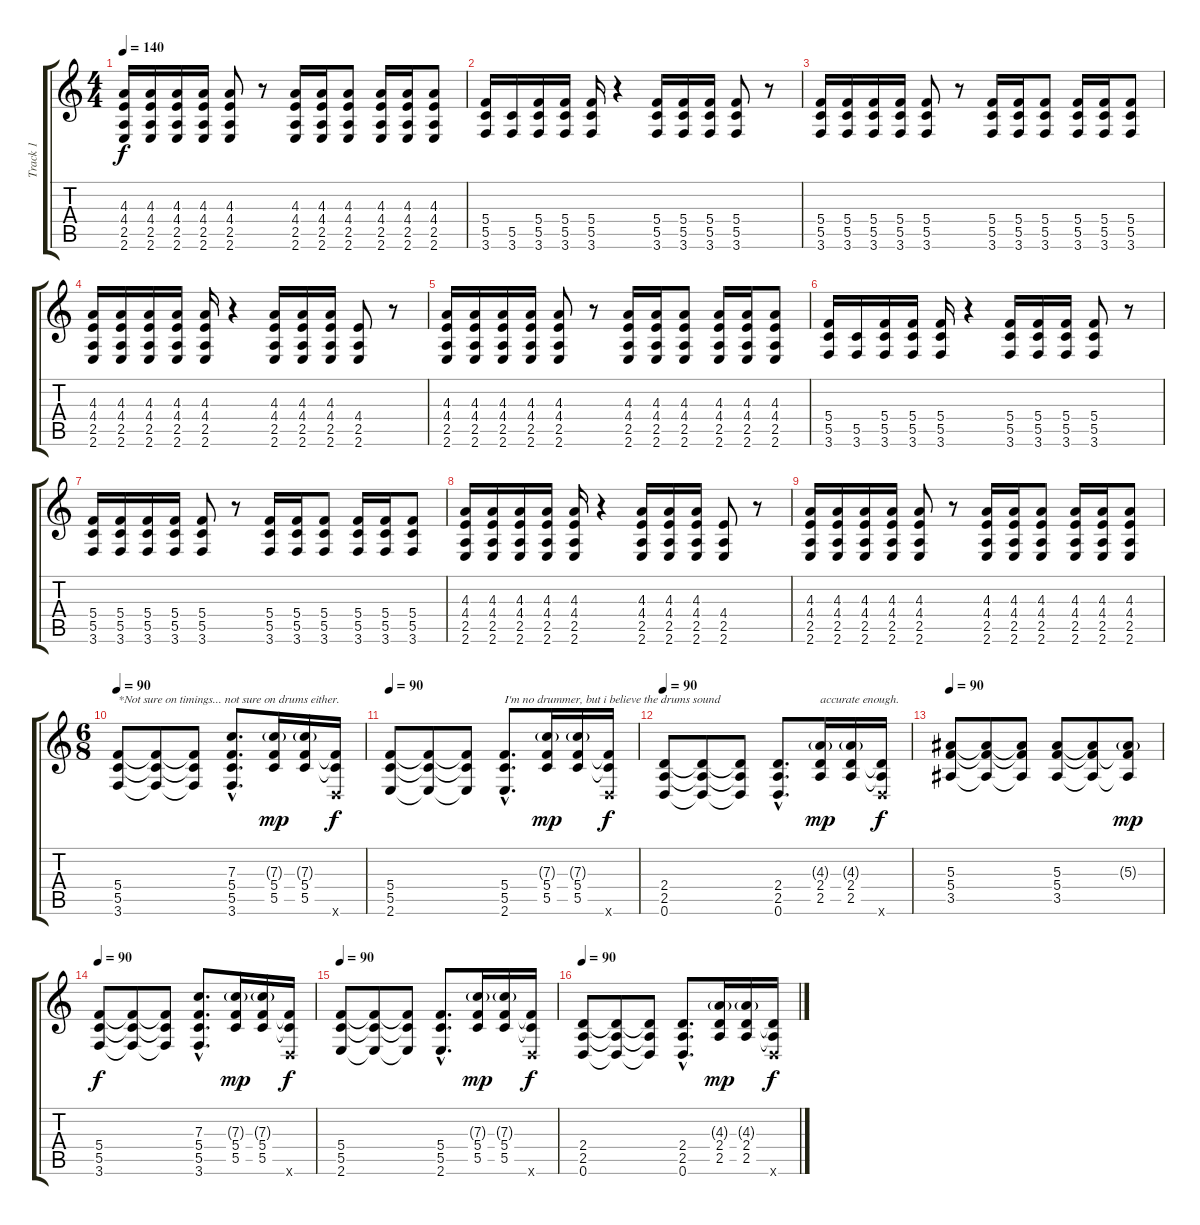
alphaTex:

\track ("Track 1" "Track 1") {instrument overdrivenguitar}
\staff {score tabs}
\tuning (D4 A3 F3 C3 G2 D2) {hide}
\ts (4 4)
\tempo 140
\clef g2
\ks c
(4.3 4.4 2.5 2.6).16{dy f} (4.3 4.4 2.5 2.6).16 (4.3 4.4 2.5 2.6).16 (4.3 4.4 2.5 2.6).16 (4.3 4.4 2.5 2.6).8 r.8 (4.3 4.4 2.5 2.6).16 (4.3 4.4 2.5 2.6).16 (4.3 4.4 2.5 2.6).8 (4.3 4.4 2.5 2.6).16 (4.3 4.4 2.5 2.6).16 (4.3 4.4 2.5 2.6).8 |
(5.4 5.5 3.6).16{instrument overdrivenguitar} (5.5 3.6).16 (5.4 5.5 3.6).16 (5.4 5.5 3.6).16 (5.4 5.5 3.6).16 r.4 (5.4 5.5 3.6).16 (5.4 5.5 3.6).16 (5.4 5.5 3.6).16 (5.4 5.5 3.6).8 r.8 |
(5.4 5.5 3.6).16 (5.4 5.5 3.6).16 (5.4 5.5 3.6).16 (5.4 5.5 3.6).16 (5.4 5.5 3.6).8 r.8 (5.4 5.5 3.6).16 (5.4 5.5 3.6).16 (5.4 5.5 3.6).8 (5.4 5.5 3.6).16 (5.4 5.5 3.6).16 (5.4 5.5 3.6).8 |
(4.3 4.4 2.5 2.6).16 (4.3 4.4 2.5 2.6).16 (4.3 4.4 2.5 2.6).16 (4.3 4.4 2.5 2.6).16 (4.3 4.4 2.5 2.6).16 r.4 (4.3 4.4 2.5 2.6).16 (4.3 4.4 2.5 2.6).16 (4.3 4.4 2.5 2.6).16 (4.4 2.5 2.6).8 r.8 |
(4.3 4.4 2.5 2.6).16 (4.3 4.4 2.5 2.6).16 (4.3 4.4 2.5 2.6).16 (4.3 4.4 2.5 2.6).16 (4.3 4.4 2.5 2.6).8 r.8 (4.3 4.4 2.5 2.6).16 (4.3 4.4 2.5 2.6).16 (4.3 4.4 2.5 2.6).8 (4.3 4.4 2.5 2.6).16 (4.3 4.4 2.5 2.6).16 (4.3 4.4 2.5 2.6).8 |
(5.4 5.5 3.6).16{instrument overdrivenguitar} (5.5 3.6).16 (5.4 5.5 3.6).16 (5.4 5.5 3.6).16 (5.4 5.5 3.6).16 r.4 (5.4 5.5 3.6).16 (5.4 5.5 3.6).16 (5.4 5.5 3.6).16 (5.4 5.5 3.6).8 r.8 |
(5.4 5.5 3.6).16 (5.4 5.5 3.6).16 (5.4 5.5 3.6).16 (5.4 5.5 3.6).16 (5.4 5.5 3.6).8 r.8 (5.4 5.5 3.6).16 (5.4 5.5 3.6).16 (5.4 5.5 3.6).8 (5.4 5.5 3.6).16 (5.4 5.5 3.6).16 (5.4 5.5 3.6).8 |
(4.3 4.4 2.5 2.6).16 (4.3 4.4 2.5 2.6).16 (4.3 4.4 2.5 2.6).16 (4.3 4.4 2.5 2.6).16 (4.3 4.4 2.5 2.6).16 r.4 (4.3 4.4 2.5 2.6).16 (4.3 4.4 2.5 2.6).16 (4.3 4.4 2.5 2.6).16 (4.4 2.5 2.6).8 r.8 |
(4.3 4.4 2.5 2.6).16 (4.3 4.4 2.5 2.6).16 (4.3 4.4 2.5 2.6).16 (4.3 4.4 2.5 2.6).16 (4.3 4.4 2.5 2.6).8 r.8 (4.3 4.4 2.5 2.6).16 (4.3 4.4 2.5 2.6).16 (4.3 4.4 2.5 2.6).8 (4.3 4.4 2.5 2.6).16 (4.3 4.4 2.5 2.6).16 (4.3 4.4 2.5 2.6).8 |
\ts (6 8)
\tempo 90
(5.4 5.5 3.6).8{txt "*Not sure on timings... not sure on drums either."} (5.4{t} 5.5{t} 3.6{t}).8 (5.4{t} 5.5{t} 3.6{t}).8 (7.3{hac} 5.4{hac} 5.5{hac} 3.6{hac}).8{d} (7.3{g} 5.4 5.5).16{dy mp} (7.3{g} 5.4 5.5).16 (5.4{t} 5.5{t} 0.6{x}).16{dy f} |
\tempo 90
(5.4 5.5 2.6).8 (5.4{t} 5.5{t} 2.6{t}).8 (5.4{t} 5.5{t} 2.6{t}).8 (5.4{hac} 5.5{hac} 2.6{hac}).8{d txt "I'm no drummer, but i believe the drums sound"} (7.3{g} 5.4 5.5).16{dy mp} (7.3{g} 5.4 5.5).16 (5.4{t} 5.5{t} 0.6{x}).16{dy f} |
\tempo 90
(2.4 2.5 0.6).8 (2.4{t} 2.5{t} 0.6{t}).8 (2.4{t} 2.5{t} 0.6{t}).8 (2.4{hac} 2.5{hac} 0.6{hac}).8{d} (4.3{g} 2.4 2.5).16{txt "accurate enough." dy mp} (4.3{g} 2.4 2.5).16 (2.4{t} 2.5{t} 0.6{x}).16{dy f} |
\tempo 90
(5.3 5.4 3.5).8 (5.3{t} 5.4{t} 3.5{t}).8 (5.3{t} 5.4{t} 3.5{t}).8 (5.3 5.4 3.5).8 (5.3{t} 5.4{t} 3.5{t}).8 (5.3{g} 5.4{t} 3.5{t}).8{dy mp} |
\tempo 90
(5.4 5.5 3.6).8{dy f} (5.4{t} 5.5{t} 3.6{t}).8 (5.4{t} 5.5{t} 3.6{t}).8 (7.3{hac} 5.4{hac} 5.5{hac} 3.6{hac}).8{d} (7.3{g} 5.4 5.5).16{dy mp} (7.3{g} 5.4 5.5).16 (5.4{t} 5.5{t} 0.6{x}).16{dy f} |
\tempo 90
(5.4 5.5 2.6).8 (5.4{t} 5.5{t} 2.6{t}).8 (5.4{t} 5.5{t} 2.6{t}).8 (5.4{hac} 5.5{hac} 2.6{hac}).8{d} (7.3{g} 5.4 5.5).16{dy mp} (7.3{g} 5.4 5.5).16 (5.4{t} 5.5{t} 0.6{x}).16{dy f} |
\tempo 90
(2.4 2.5 0.6).8 (2.4{t} 2.5{t} 0.6{t}).8 (2.4{t} 2.5{t} 0.6{t}).8 (2.4{hac} 2.5{hac} 0.6{hac}).8{d} (4.3{g} 2.4 2.5).16{dy mp} (4.3{g} 2.4 2.5).16 (2.4{t} 2.5{t} 0.6{x}).16{dy f}
